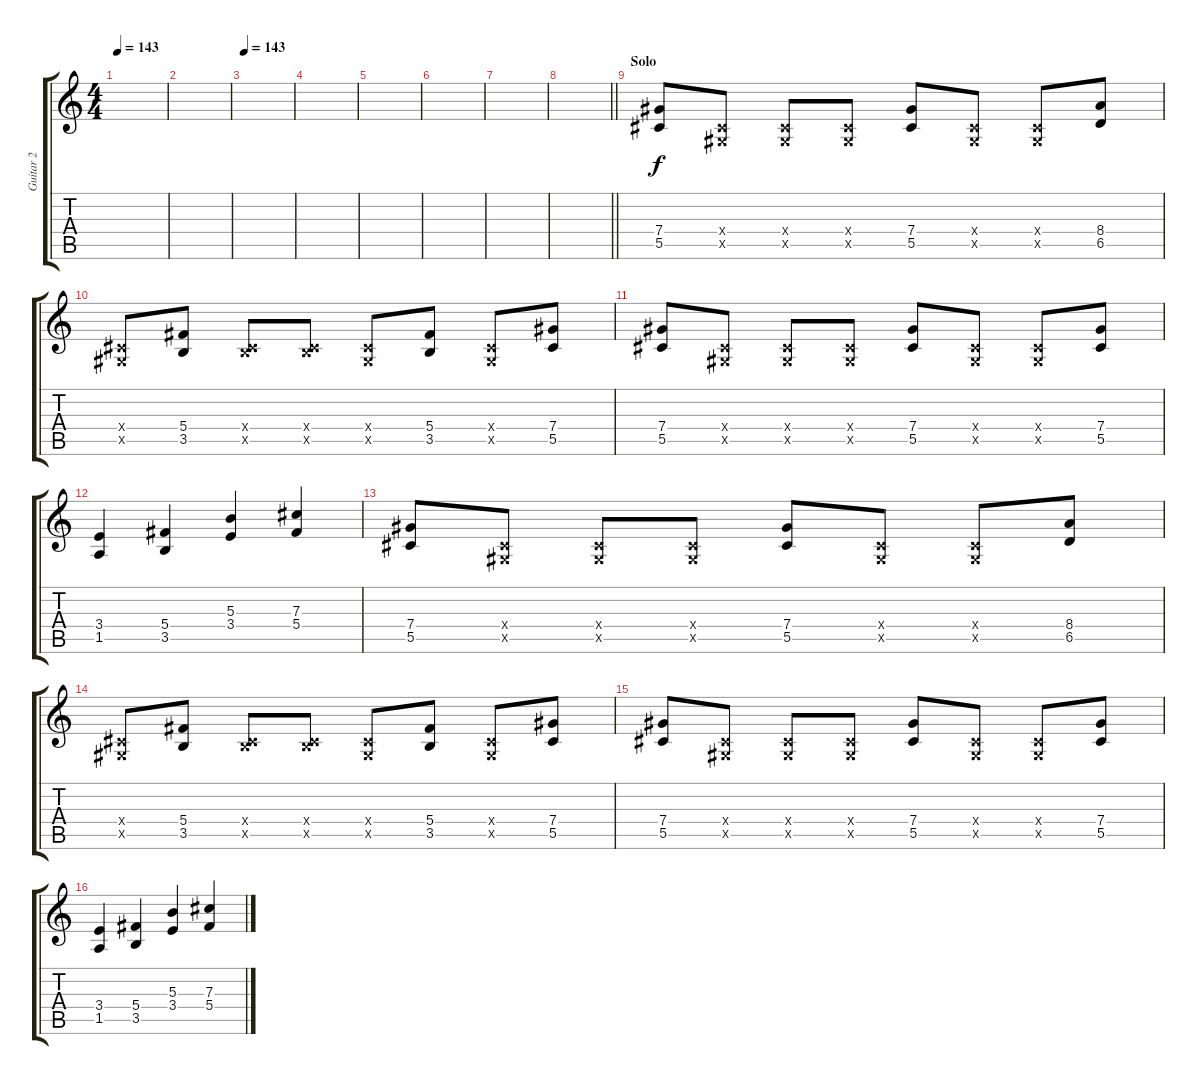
\track ("Guitar 2" "Guitar 2") {instrument overdrivenguitar}
\staff {score tabs}
\tuning (Eb4 Bb3 Gb3 Db3 Ab2 Eb2) {hide}
\ts (4 4)
\tempo 143
\clef g2
\ks c
|
|
\tempo 143
|
|
|
|
|
\barLineRight lightlight
|
\section ("" "Solo")
(7.4 5.5).8 (0.4{x} 0.5{x}).8 (0.4{x} 0.5{x}).8 (0.4{x} 0.5{x}).8 (7.4 5.5).8 (0.4{x} 0.5{x}).8 (0.4{x} 0.5{x}).8 (8.4 6.5).8 |
(0.4{x} 0.5{x}).8 (5.4 3.5).8 (0.4{x} 3.5{x}).8 (0.4{x} 3.5{x}).8 (0.4{x} 0.5{x}).8 (5.4 3.5).8 (0.4{x} 0.5{x}).8 (7.4 5.5).8 |
(7.4 5.5).8 (0.4{x} 0.5{x}).8 (0.4{x} 0.5{x}).8 (0.4{x} 0.5{x}).8 (7.4 5.5).8 (0.4{x} 0.5{x}).8 (0.4{x} 0.5{x}).8 (7.4 5.5).8 |
(3.4 1.5).4 (5.4 3.5).4 (5.3 3.4).4 (7.3 5.4).4 |
(7.4 5.5).8 (0.4{x} 0.5{x}).8 (0.4{x} 0.5{x}).8 (0.4{x} 0.5{x}).8 (7.4 5.5).8 (0.4{x} 0.5{x}).8 (0.4{x} 0.5{x}).8 (8.4 6.5).8 |
(0.4{x} 0.5{x}).8 (5.4 3.5).8 (0.4{x} 3.5{x}).8 (0.4{x} 3.5{x}).8 (0.4{x} 0.5{x}).8 (5.4 3.5).8 (0.4{x} 0.5{x}).8 (7.4 5.5).8 |
(7.4 5.5).8 (0.4{x} 0.5{x}).8 (0.4{x} 0.5{x}).8 (0.4{x} 0.5{x}).8 (7.4 5.5).8 (0.4{x} 0.5{x}).8 (0.4{x} 0.5{x}).8 (7.4 5.5).8 |
(3.4 1.5).4 (5.4 3.5).4 (5.3 3.4).4 (7.3 5.4).4
